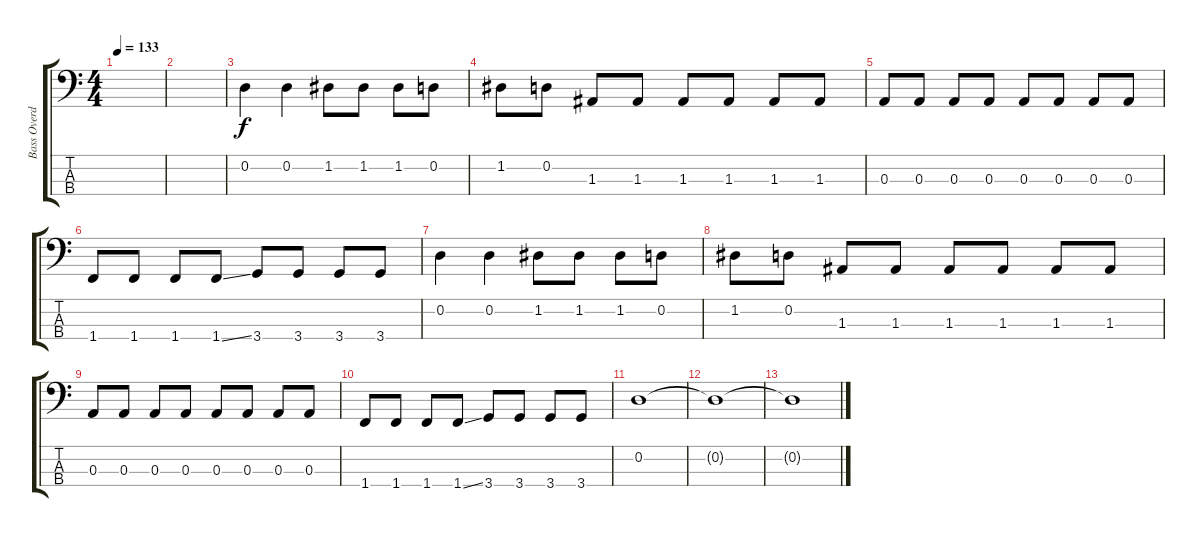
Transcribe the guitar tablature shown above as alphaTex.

\track ("Bass Overdub" "Bass Overd") {instrument electricguitarclean}
\staff {score tabs}
\tuning (G2 D2 A1 E1) {hide}
\ts (4 4)
\tempo 133
\clef f4
\ks c
|
|
0.2.4 0.2.4 1.2.8 1.2.8 1.2.8 0.2.8 |
1.2.8 0.2.8 1.3.8 1.3.8 1.3.8 1.3.8 1.3.8 1.3.8 |
0.3.8 0.3.8 0.3.8 0.3.8 0.3.8 0.3.8 0.3.8 0.3.8 |
1.4.8 1.4.8 1.4.8 1.4{ss}.8 3.4.8 3.4.8 3.4.8 3.4.8 |
0.2.4 0.2.4 1.2.8 1.2.8 1.2.8 0.2.8 |
1.2.8 0.2.8 1.3.8 1.3.8 1.3.8 1.3.8 1.3.8 1.3.8 |
0.3.8 0.3.8 0.3.8 0.3.8 0.3.8 0.3.8 0.3.8 0.3.8 |
1.4.8 1.4.8 1.4.8 1.4{ss}.8 3.4.8 3.4.8 3.4.8 3.4.8 |
0.2.1 |
0.2{t}.1 |
0.2{t}.1
